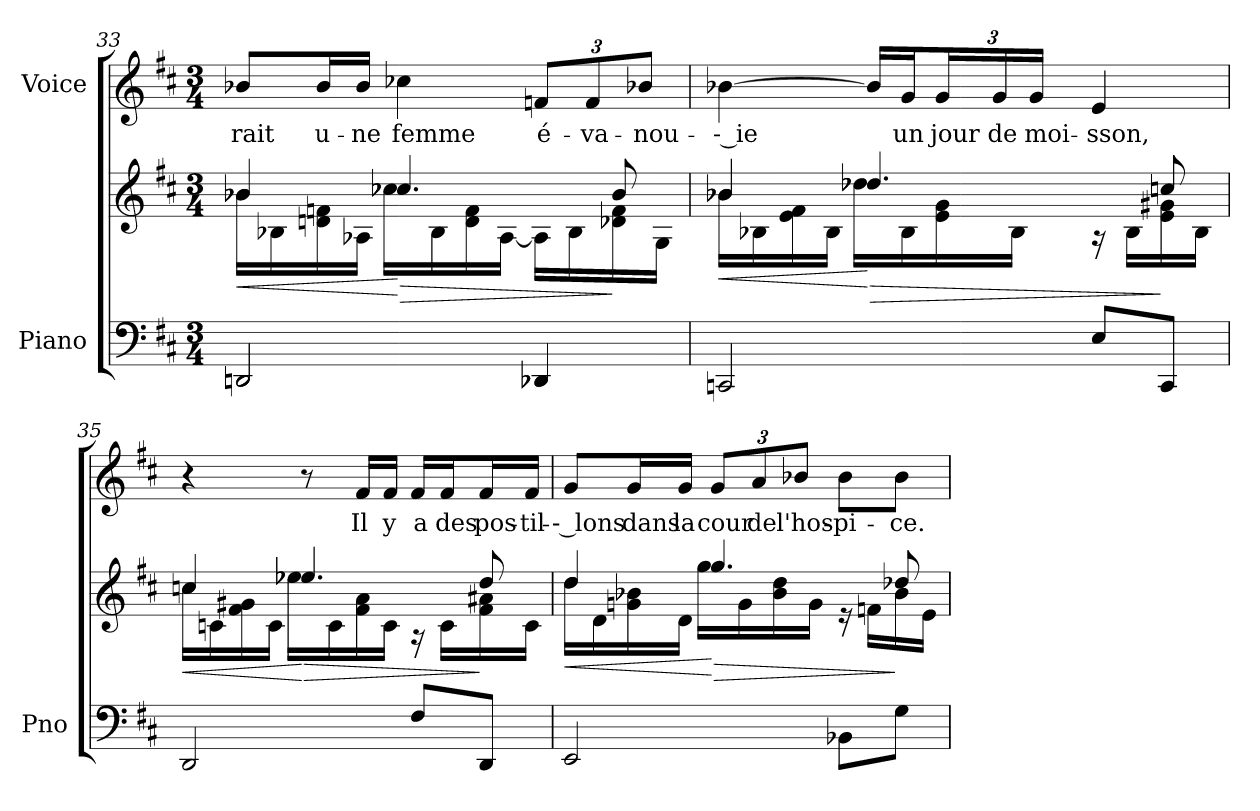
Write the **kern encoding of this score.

**kern	**kern	**dynam	**kern	**text
*part2	*part2	*part2	*part1	*part1
*staff3	*staff2	*staff2/3	*staff1	*staff1
*I"Piano	*	*	*I"Voice	*
*I'Pno	*	*	*	*
*clefF4	*clefG2	*	*clefG2	*
*k[f#c#]	*k[f#c#]	*	*k[f#c#]	*
*M3/4	*M3/4	*	*M3/4	*
=33	=33	=33	=33	=33
*^	*	*	*	*
!	!	!	!LO:HP:b	!	!LO:LY:b
*	*	*^	*	*	*
2DD/	2DDn/	4b-X/	16b-\LL	<	8b-X/L	-rait
.	.	.	16B-X\	.	.	.
!	!	!	!	!	!	!LO:LY:b
.	.	.	16dn\ 16fn\	.	16b-/L	u-
!	!	!	!	!	!	!LO:LY:b
.	.	.	16A-X\JJ	.	16b-/JJ	-ne
!	!	!	!	!LO:HP:n=1:b	!	!LO:LY:b
.	.	4.cc-X/	16cc-\LL	[ >	4cc-X\	femme
.	.	.	16B-\	.	.	.
.	.	.	16d\ 16f\	.	.	.
.	.	.	[16A-\JJ	.	.	.
!	!	!	!	!	!	!LO:LY:b
4DD-X/	4DD-/	.	16A-\LL]	.	12fn/L	é-
.	.	.	16B-\	.	.	.
!	!	!	!	!	!	!LO:LY:b
.	.	.	.	.	12f/	-va-
.	.	8b-/	16d-X\ 16f\	]	.	.
!	!	!	!	!	!	!LO:LY:b
.	.	.	.	.	12b-X/J	-nou-
.	.	.	16G\JJ	.	.	.
*v	*v	*	*	*	*	*
!!LO:LB:g=z
=34	=34	=34	=34	=34	=34
!	!	!	!LO:HP:b	!	!LO:LY:b
2CCn/	4b-X/	16b-\LL	<	[4b-X\	-- ie
.	.	16B-X\	.	.	.
.	.	16e\ 16f#i\	.	.	.
.	.	16B-\JJ	.	.	.
!	!	!LO:N:head=solid	!LO:HP:n=1:b	!	!
.	4.dd-X/	16dd-\LL	[ >	16b-/LL]	.
!	!	!	!	!	!LO:LY:b
.	.	16B-\	.	16g/J	un
!	!	!	!	!	!LO:LY:b
.	.	16e\ 16g\	.	24g/L	jour
!	!	!	!	!	!LO:LY:b
.	.	.	.	24g/	de
.	.	16B-\JJ	.	.	.
!	!	!	!	!	!LO:LY:b
.	.	.	.	24g/JJ	moi-
!	!	!	!	!	!LO:LY:b
8E/L	.	16r	.	4e/	-sson,
.	.	16B-\LL	.	.	.
8CC/J	8ccn/	16e\ 16g#X\	]	.	.
.	.	16B-\JJ	.	.	.
=35	=35	=35	=35	=35	=35
!	!	!	!LO:HP:b	!	!
2DD/	4ccn/	16cc\LL	<	4r	.
.	.	16cn\	.	.	.
.	.	16f#\ 16g#X\	.	.	.
.	.	16c\JJ	.	.	.
!	!	!LO:N:head=solid	!LO:HP:n=1:b	!	!
.	4.ee-X/	16ee-\LL	[ >	8r	.
.	.	16c\	.	.	.
!	!	!	!	!	!LO:LY:b
.	.	16f#\ 16a\	.	16f#/LL	Il
!	!	!	!	!	!LO:LY:b
.	.	16c\JJ	.	16f#/JJ	y
!	!	!	!	!	!LO:LY:b
8F#/L	.	16r	.	16f#/LL	a
!	!	!	!	!	!LO:LY:b
.	.	16c\LL	.	16f#/J	des
!	!	!	!	!	!LO:LY:b
8DD/J	8dd/	16f#\ 16a#X\	]	16f#/L	pos-
!	!	!	!	!	!LO:LY:b
.	.	16c\JJ	.	16f#/JJ	-til-
!!LO:PB:g=z
=36	=36	=36	=36	=36	=36
!	!	!	!LO:HP:b	!	!LO:LY:b
2EE/	4dd/	16dd\LL	<	8g/L	-- lons
.	.	16d\	.	.	.
!	!	!	!	!	!LO:LY:b
.	.	16gn\ 16b-X\	.	16g/L	dans
!	!	!	!	!	!LO:LY:b
.	.	16d\JJ	.	16g/JJ	la
!	!	!LO:N:head=solid	!LO:HP:n=1:b	!	!LO:LY:b
.	4.gg/	16gg\LL	[ >	12g/L	cour
.	.	16g\	.	.	.
!	!	!	!	!	!LO:LY:b
.	.	.	.	12a/	de
.	.	16b-\ 16dd\	.	.	.
!	!	!	!	!	!LO:LY:b
.	.	.	.	12b-X/J	l'hos-
.	.	16g\JJ	.	.	.
!	!	!	!	!	!LO:LY:b
8BB-X\L	.	16r	.	8b-\L	-pi-
.	.	16fn\LL	.	.	.
!	!	!	!	!	!LO:LY:b
8G\J	8dd-X/	16b-\	]	8b-\J	ce.
.	.	16e\JJ	.	.	.
*	*v	*v	*	*	*
=	=	=	=	=
*-	*-	*-	*-	*-
